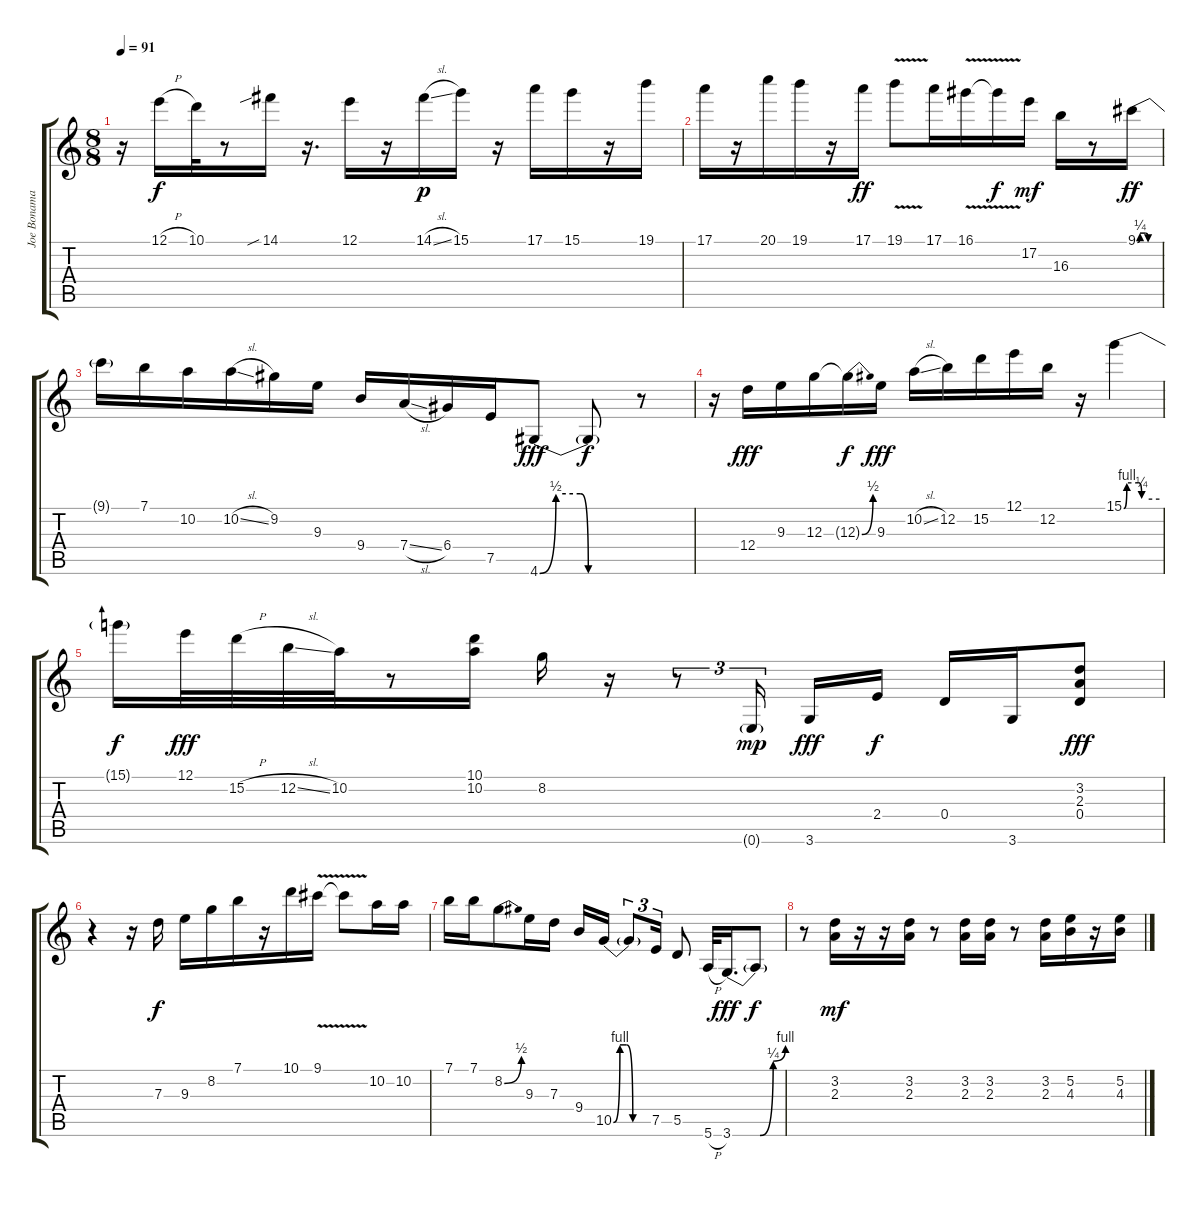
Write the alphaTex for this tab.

\track ("Joe Bonamassa Guitar" "Joe Bonama") {instrument overdrivenguitar}
\staff {score tabs}
\tuning (E4 B3 G3 D3 A2 E2) {hide}
\ts (8 8)
\tempo 91
\clef g2
\ks c
r.16{dy ff} 12.1{h}.16{dy f} 10.1.32 r.8 14.1{sib}.16 r.16{d} 12.1.16 r.16 14.1{sl}.16{dy p} 15.1.16 r.16 17.1.16 15.1.16 r.16 19.1.16 |
17.1.16 r.16 20.1.16 19.1.16 r.16 17.1.16{dy ff} 19.1{v}.8 17.1.16 16.1{v}.16 16.1{t}.16{dy f} 17.2.16{dy mf} 16.3.16 r.8 9.1{be (custom 0 0 7 1 23 1 30 0 60 0)}.16{dy ff} |
9.1{t}.16 7.1.16 10.2.16 10.2{sl}.16 9.2.16 9.3.16 9.4.16 7.4{sl}.16 6.4.16 7.5.16 4.6{be (custom 0 0 10 2 25 2 30 0 60 0)}.8{dy fff} 4.6{t}.8{dy f} r.8 |
r.16 12.4.16{dy fff} 9.3.16 12.3.16 12.3{be (bend 0 0 60 2) t}.16{dy f} 9.3.16{dy fff} 10.2{sl}.16 12.2.16 15.2.16 12.1.16 12.2.16 r.16 15.1{be (custom 0 0 5 4 25 4 30 1 60 1)}.4 |
15.1{t}.16{dy f} 12.1.32{dy fff} 15.2{h}.32 12.2{sl}.32 10.2.32 r.8 (10.1 10.2).16 8.2.16 r.16 r.8{tu (3 2)} 0.6{g}.16{tu (3 2) dy mp} 3.6.16{dy fff} 2.4.16{dy f} 0.4.16 3.6.16 (3.2 2.3 0.4).8{dy fff} |
r.4 r.16 7.3.16{dy f} 9.3.16 8.2.16 7.1.16 r.16 10.1.16 9.1{v}.16 9.1{t}.8 10.2.16 10.2.16 |
7.1.16 7.1.16 8.2{be (bend 0 0 60 2)}.8 9.3.16 7.3.16 9.4.16 10.5{be (custom 0 0 10 4 20 4 30 0 60 0)}.16 10.5{t}.8{tu (3 2)} 7.5.16{tu (3 2)} 5.5.8 5.6{h}.32 3.6{be (custom 0 0 31 0 46 1 60 4)}.16{d dy fff} 3.6{t}.8{dy f} |
r.8 (3.2 2.3).16{dy mf} r.16 r.16 (3.2 2.3).16 r.8 (3.2 2.3).16 (3.2 2.3).16 r.8 (3.2 2.3).16 (5.2 4.3).16 r.16 (5.2 4.3).16
